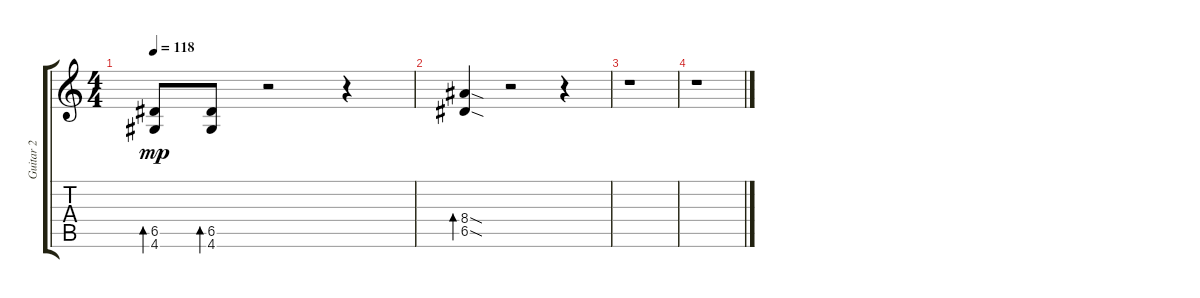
\track ("Guitar 2" "Guitar 2") {instrument overdrivenguitar}
\staff {score tabs}
\tuning (E4 B3 G3 D3 A2 E2) {hide}
\ts (4 4)
\tempo 118
\clef g2
\ks c
(6.5 4.6).8{bd 30 dy mp} (6.5 4.6).8{bd 30} r.2 r.4 |
(8.4{sod} 6.5{sod}).4{bd 30} r.2 r.4 |
r.1 |
r.1
